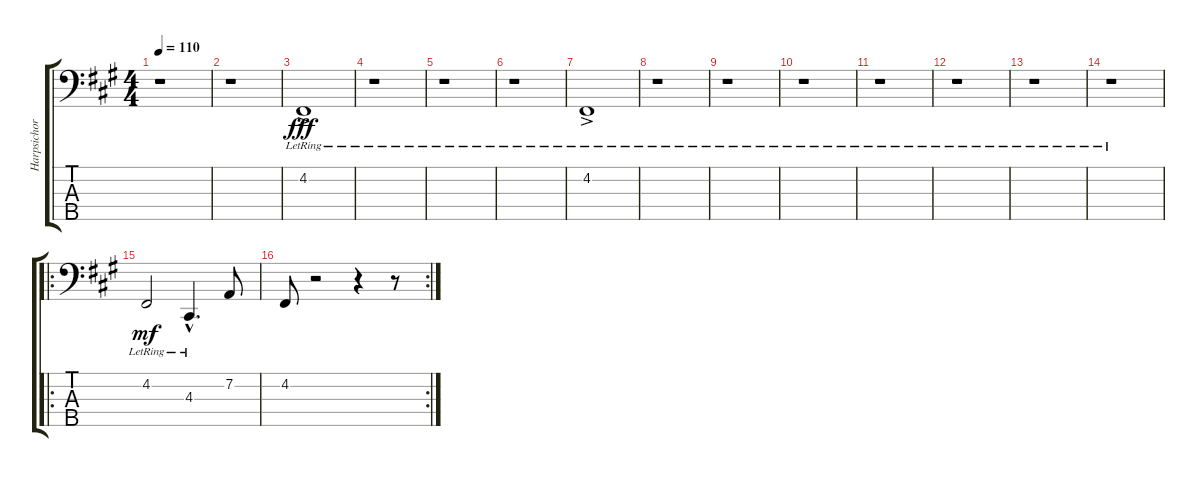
\track ("Harpsichord" "Harpsichor") {instrument harpsichord}
\staff {score tabs}
\tuning (G2 D2 A1 E1 B0) {hide}
\ts (4 4)
\tempo 110
\clef f4
\ks a
r.1{dy fff} |
r.1 |
4.2{ac lr}.1 |
r.1 |
r.1 |
r.1 |
4.2{ac lr}.1 |
r.1 |
r.1 |
r.1 |
r.1 |
r.1 |
r.1 |
r.1 |
\ro
4.2{lr}.2{dy mf volume 11} 4.3{hac lr}.4{d} 7.2.8 |
\rc 2
4.2.8 r.2 r.4 r.8
